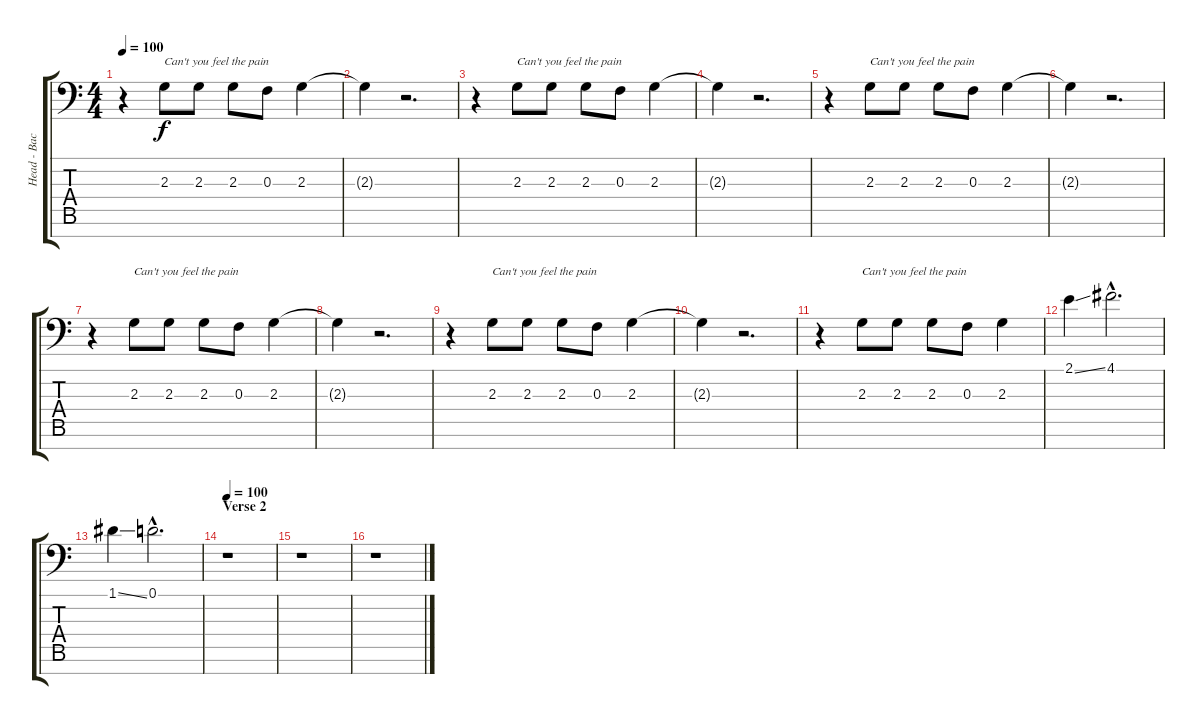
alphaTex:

\track ("Head - Background vocals" "Head - Bac") {instrument choiraahs}
\staff {score tabs}
\tuning (D4 A3 F3 C3 G2 D2 A1) {hide}
\ts (4 4)
\tempo 100
\clef f4
\ks c
r.4{dy f} 2.3.8{txt "Can't you feel the pain"} 2.3.8 2.3.8 0.3.8 2.3.4 |
2.3{t}.4 r.2{d} |
r.4 2.3.8{txt "Can't you feel the pain"} 2.3.8 2.3.8 0.3.8 2.3.4 |
2.3{t}.4 r.2{d} |
r.4 2.3.8{txt "Can't you feel the pain"} 2.3.8 2.3.8 0.3.8 2.3.4 |
2.3{t}.4 r.2{d} |
r.4 2.3.8{txt "Can't you feel the pain"} 2.3.8 2.3.8 0.3.8 2.3.4 |
2.3{t}.4 r.2{d} |
r.4 2.3.8{txt "Can't you feel the pain"} 2.3.8 2.3.8 0.3.8 2.3.4 |
2.3{t}.4 r.2{d} |
r.4 2.3.8{txt "Can't you feel the pain"} 2.3.8 2.3.8 0.3.8 2.3.4 |
2.1{ss}.4 4.1{hac}.2{d} |
1.1{ss}.4 0.1{hac}.2{d} |
\section ("" "Verse 2")
\tempo 100
r.1 |
r.1 |
r.1
